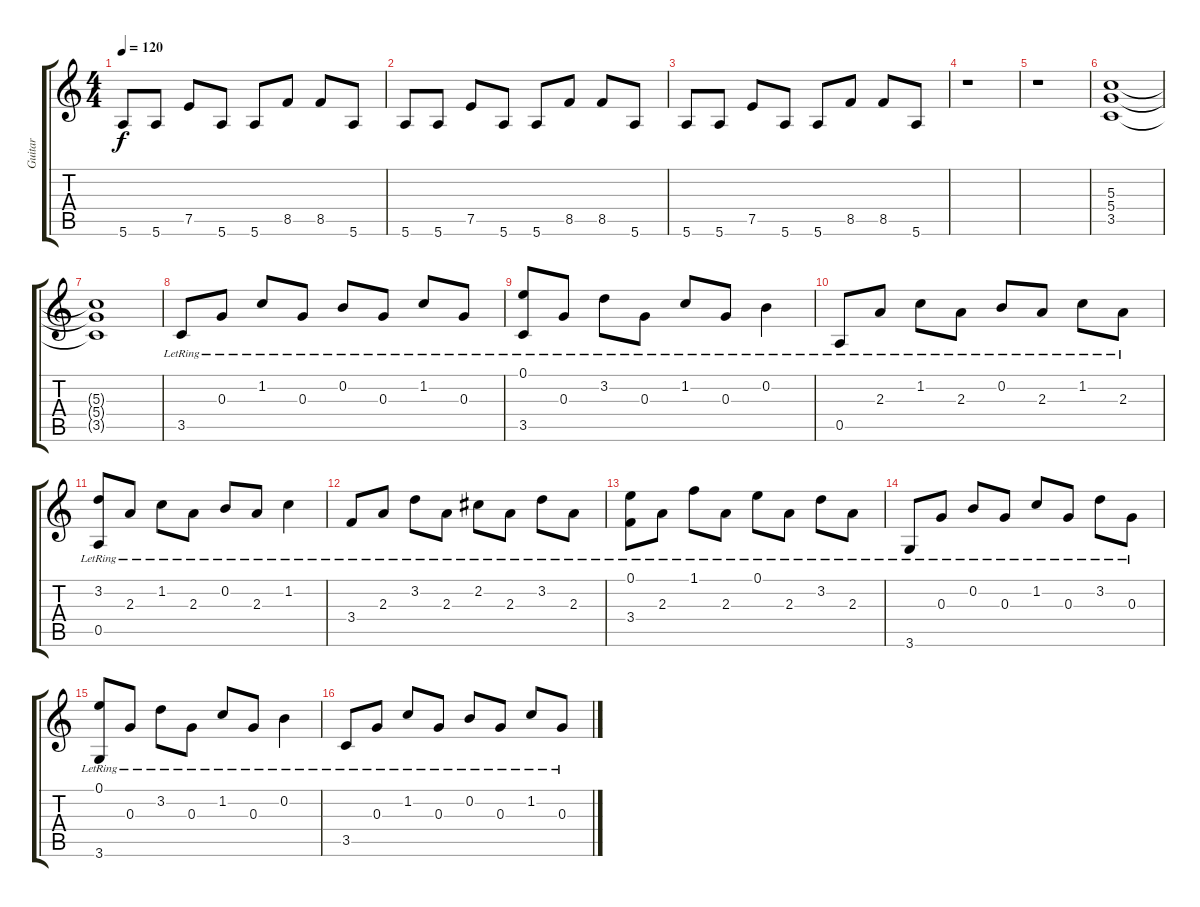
\track ("Guitar" "Guitar") {instrument distortionguitar}
\staff {score tabs}
\tuning (E4 B3 G3 D3 A2 E2) {hide}
\ts (4 4)
\tempo 120
\clef g2
\ks c
5.6.8{dy f} 5.6.8 7.5.8 5.6.8 5.6.8 8.5.8 8.5.8 5.6.8 |
5.6.8 5.6.8 7.5.8 5.6.8 5.6.8 8.5.8 8.5.8 5.6.8 |
5.6.8 5.6.8 7.5.8 5.6.8 5.6.8 8.5.8 8.5.8 5.6.8 |
r.1 |
r.1 |
(5.3 5.4 3.5).1 |
(5.3{t} 5.4{t} 3.5{t}).1 |
3.5{lr}.8{volume 14 instrument acousticguitarsteel} 0.3{lr}.8 1.2{lr}.8 0.3{lr}.8 0.2{lr}.8 0.3{lr}.8 1.2{lr}.8 0.3{lr}.8 |
(0.1{lr} 3.5{lr}).8 0.3{lr}.8 3.2{lr}.8 0.3{lr}.8 1.2{lr}.8 0.3{lr}.8 0.2{lr}.4 |
0.5{lr}.8 2.3{lr}.8 1.2{lr}.8 2.3{lr}.8 0.2{lr}.8 2.3{lr}.8 1.2{lr}.8 2.3{lr}.8 |
(3.2{lr} 0.5{lr}).8 2.3{lr}.8 1.2{lr}.8 2.3{lr}.8 0.2{lr}.8 2.3{lr}.8 1.2{lr}.4 |
3.4{lr}.8 2.3{lr}.8 3.2{lr}.8 2.3{lr}.8 2.2{lr}.8 2.3{lr}.8 3.2{lr}.8 2.3{lr}.8 |
(0.1{lr} 3.4{lr}).8 2.3{lr}.8 1.1{lr}.8 2.3{lr}.8 0.1{lr}.8 2.3{lr}.8 3.2{lr}.8 2.3{lr}.8 |
3.6{lr}.8 0.3{lr}.8 0.2{lr}.8 0.3{lr}.8 1.2{lr}.8 0.3{lr}.8 3.2{lr}.8 0.3{lr}.8 |
(0.1{lr} 3.6{lr}).8 0.3{lr}.8 3.2{lr}.8 0.3{lr}.8 1.2{lr}.8 0.3{lr}.8 0.2{lr}.4 |
3.5{lr}.8{volume 14 instrument acousticguitarsteel} 0.3{lr}.8 1.2{lr}.8 0.3{lr}.8 0.2{lr}.8 0.3{lr}.8 1.2{lr}.8 0.3{lr}.8
